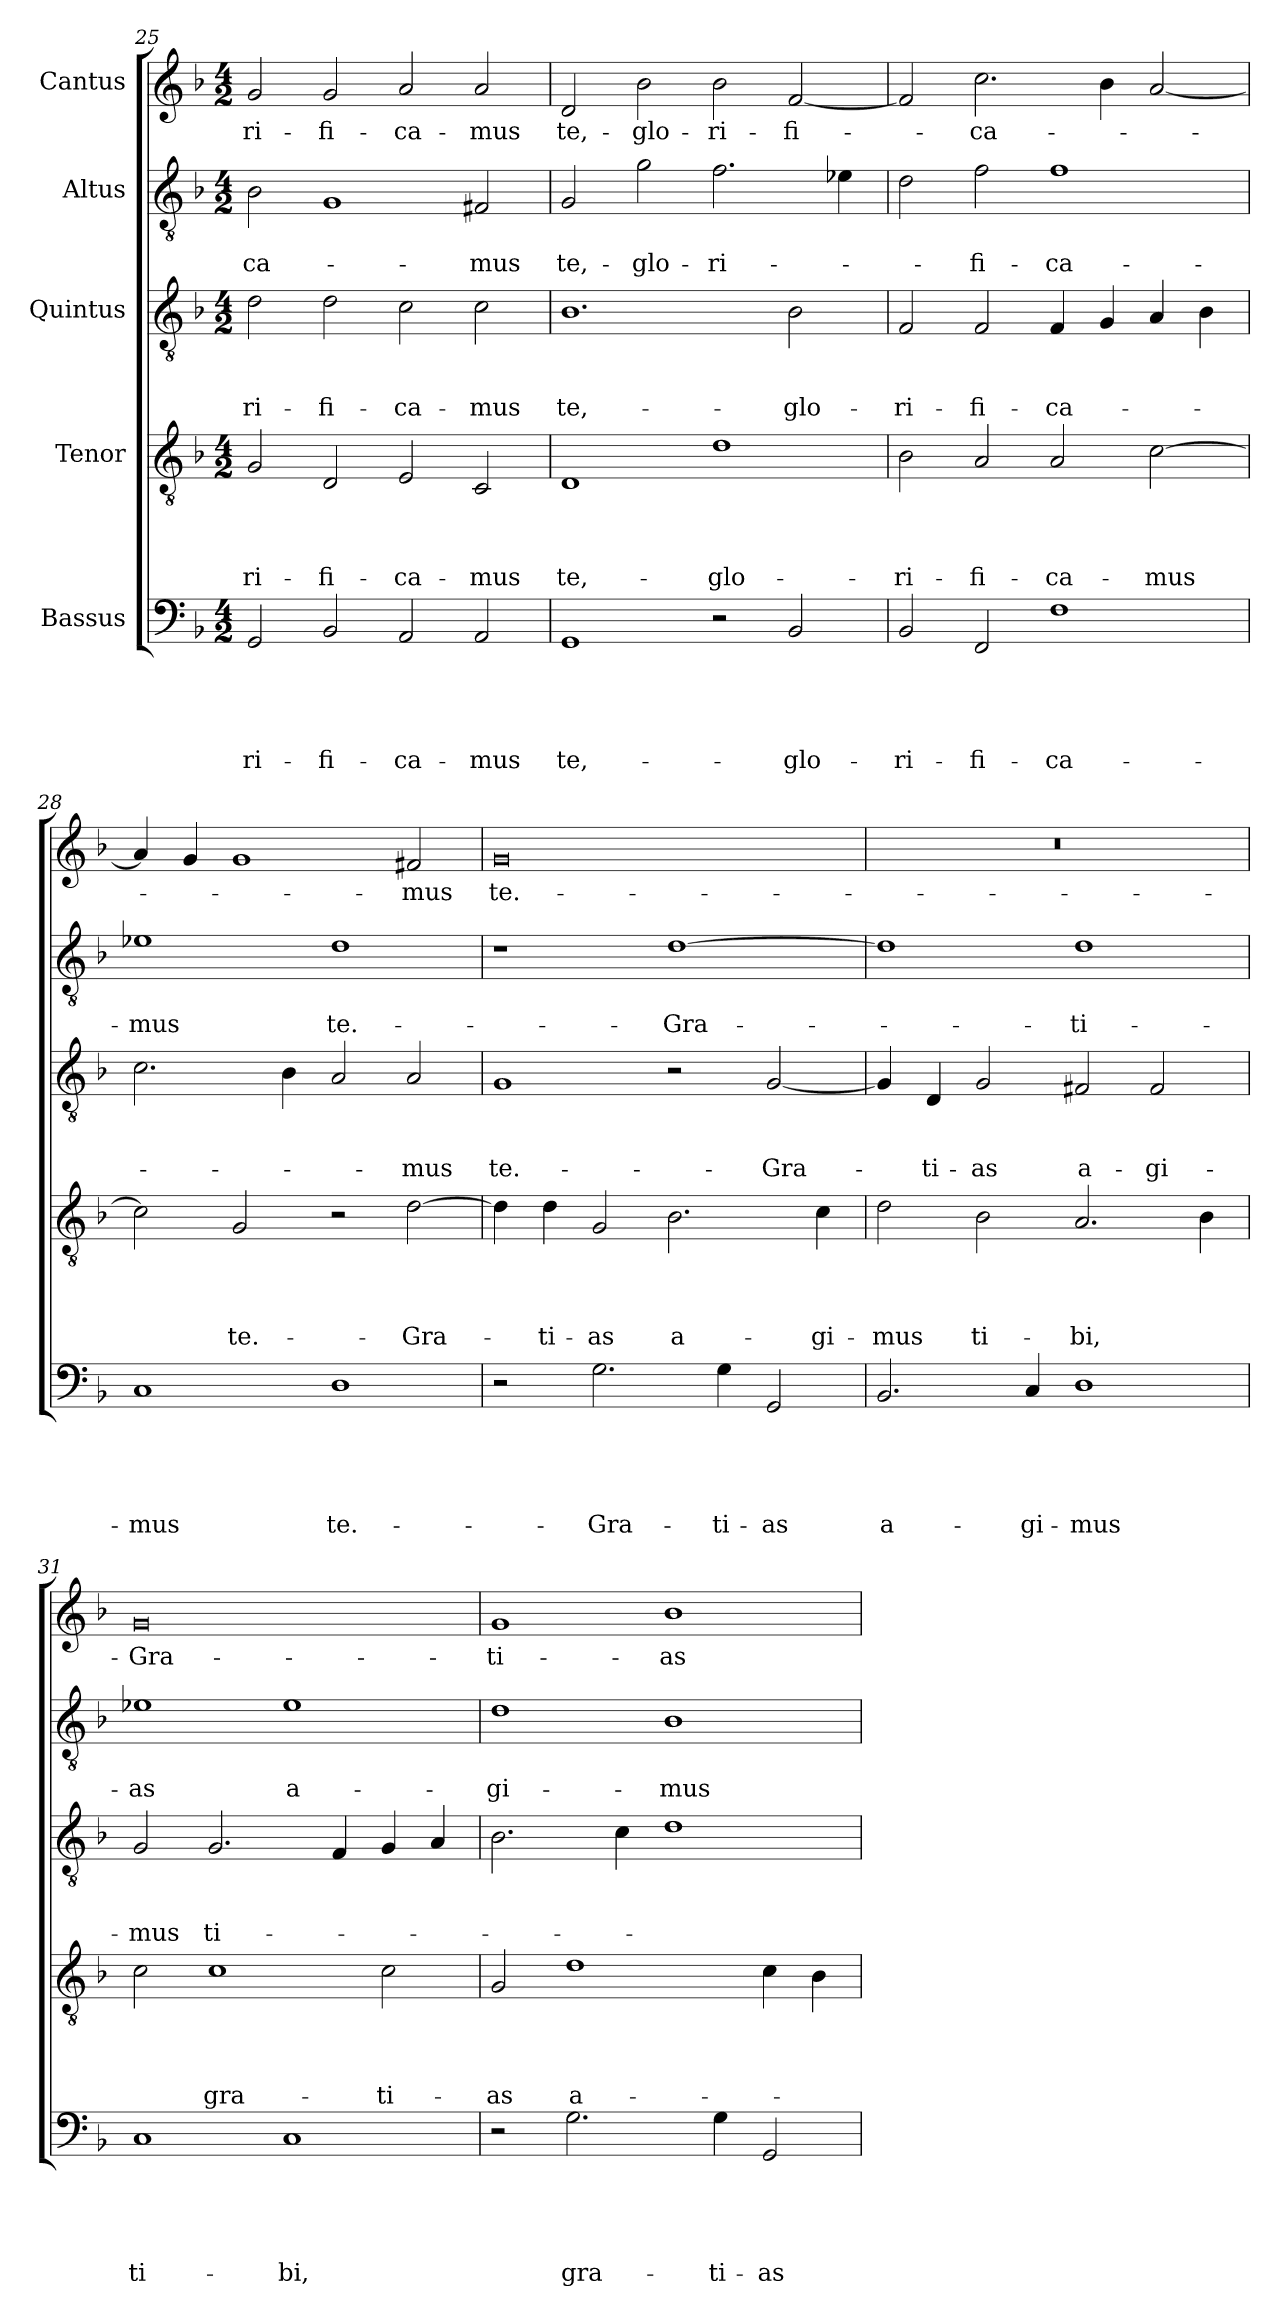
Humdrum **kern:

**kern	**text	**text	**text	**text	**text	**kern	**text	**text	**text	**text	**kern	**text	**text	**text	**kern	**text	**text	**kern	**text
*part5	*part5	*part5	*part5	*part5	*part5	*part4	*part4	*part4	*part4	*part4	*part3	*part3	*part3	*part3	*part2	*part2	*part2	*part1	*part1
*staff5	*staff5	*staff5	*staff5	*staff5	*staff5	*staff4	*staff4	*staff4	*staff4	*staff4	*staff3	*staff3	*staff3	*staff3	*staff2	*staff2	*staff2	*staff1	*staff1
*I"Bassus	*	*	*	*	*	*I"Tenor	*	*	*	*	*I"Quintus	*	*	*	*I"Altus	*	*	*I"Cantus	*
*clefF4	*	*	*	*	*	*clefGv2	*	*	*	*	*clefGv2	*	*	*	*clefGv2	*	*	*clefG2	*
*k[b-]	*	*	*	*	*	*k[b-]	*	*	*	*	*k[b-]	*	*	*	*k[b-]	*	*	*k[b-]	*
*M4/2	*	*	*	*	*	*M4/2	*	*	*	*	*M4/2	*	*	*	*M4/2	*	*	*M4/2	*
=25	=25	=25	=25	=25	=25	=25	=25	=25	=25	=25	=25	=25	=25	=25	=25	=25	=25	=25	=25
2GG/	.	.	.	.	-ri-	2G/	.	.	.	-ri-	2d\	.	.	-ri-	2B-\	.	-ca-	2g/	-ri-
2BB-/	.	.	.	.	-fi-	2D/	.	.	.	-fi-	2d\	.	.	-fi-	1G/	.	.	2g/	-fi-
2AA/	.	.	.	.	-ca-	2E/	.	.	.	-ca-	2c\	.	.	-ca-	.	.	.	2a/	-ca-
2AA/	.	.	.	.	-mus	2C/	.	.	.	-mus	2c\	.	.	-mus	2F#X/	.	-mus	2a/	-mus
=26	=26	=26	=26	=26	=26	=26	=26	=26	=26	=26	=26	=26	=26	=26	=26	=26	=26	=26	=26
1GG/	.	.	.	.	te,-	1D/	.	.	.	te,-	1.B-\	.	.	te,-	2G/	.	te,-	2d/	te,-
.	.	.	.	.	.	.	.	.	.	.	.	.	.	.	2g\	.	glo-	2b-\	glo-
2r	.	.	.	.	.	1d\	.	.	.	glo-	.	.	.	.	2.f\	.	-ri-	2b-\	-ri-
2BB-/	.	.	.	.	glo-	.	.	.	.	.	2B-\	.	.	glo-	.	.	.	[2f/	-fi-
.	.	.	.	.	.	.	.	.	.	.	.	.	.	.	4e-X\	.	.	.	.
=27	=27	=27	=27	=27	=27	=27	=27	=27	=27	=27	=27	=27	=27	=27	=27	=27	=27	=27	=27
2BB-/	.	.	.	.	-ri-	2B-\	.	.	.	-ri-	2F/	.	.	-ri-	2d\	.	.	2f/]	.
2FF/	.	.	.	.	-fi-	2A/	.	.	.	-fi-	2F/	.	.	-fi-	2f\	.	-fi-	2.cc\	-ca-
1F\	.	.	.	.	-ca-	2A/	.	.	.	-ca-	4F/	.	.	-ca-	1f\	.	-ca-	.	.
.	.	.	.	.	.	.	.	.	.	.	4G/	.	.	.	.	.	.	4b-\	.
.	.	.	.	.	.	[2c\	.	.	.	-mus	4A/	.	.	.	.	.	.	[2a/	.
.	.	.	.	.	.	.	.	.	.	.	4B-\	.	.	.	.	.	.	.	.
=28	=28	=28	=28	=28	=28	=28	=28	=28	=28	=28	=28	=28	=28	=28	=28	=28	=28	=28	=28
1C/	.	.	.	.	-mus	2c\]	.	.	.	.	2.c\	.	.	.	1e-X\	.	-mus	4a/]	.
.	.	.	.	.	.	.	.	.	.	.	.	.	.	.	.	.	.	4g/	.
.	.	.	.	.	.	2G/	.	.	.	te.-	.	.	.	.	.	.	.	1g/	.
.	.	.	.	.	.	.	.	.	.	.	4B-\	.	.	.	.	.	.	.	.
1D\	.	.	.	.	te.-	2r	.	.	.	.	2A/	.	.	.	1d\	.	te.-	.	.
.	.	.	.	.	.	[2d\	.	.	.	Gra-	2A/	.	.	-mus	.	.	.	2f#X/	-mus
=29	=29	=29	=29	=29	=29	=29	=29	=29	=29	=29	=29	=29	=29	=29	=29	=29	=29	=29	=29
2r	.	.	.	.	.	4d\]	.	.	.	.	1G/	.	.	te.-	1r	.	.	0g/	te.-
.	.	.	.	.	.	4d\	.	.	.	-ti-	.	.	.	.	.	.	.	.	.
2.G\	.	.	.	.	Gra-	2G/	.	.	.	-as	.	.	.	.	.	.	.	.	.
.	.	.	.	.	.	2.B-\	.	.	.	a-	2r	.	.	.	[1d\	.	Gra-	.	.
4G\	.	.	.	.	-ti-	.	.	.	.	.	.	.	.	.	.	.	.	.	.
2GG/	.	.	.	.	-as	.	.	.	.	.	[2G/	.	.	Gra-	.	.	.	.	.
.	.	.	.	.	.	4c\	.	.	.	-gi-	.	.	.	.	.	.	.	.	.
=30	=30	=30	=30	=30	=30	=30	=30	=30	=30	=30	=30	=30	=30	=30	=30	=30	=30	=30	=30
2.BB-/	.	.	.	.	a-	2d\	.	.	.	-mus	4G/]	.	.	.	1d\]	.	.	0r	.
.	.	.	.	.	.	.	.	.	.	.	4D/	.	.	-ti-	.	.	.	.	.
.	.	.	.	.	.	2B-\	.	.	.	ti-	2G/	.	.	-as	.	.	.	.	.
4C/	.	.	.	.	-gi-	.	.	.	.	.	.	.	.	.	.	.	.	.	.
1D\	.	.	.	.	-mus	2.A/	.	.	.	-bi,	2F#X/	.	.	a-	1d\	.	-ti-	.	.
.	.	.	.	.	.	.	.	.	.	.	2F#/	.	.	-gi-	.	.	.	.	.
.	.	.	.	.	.	4B-\	.	.	.	.	.	.	.	.	.	.	.	.	.
=31	=31	=31	=31	=31	=31	=31	=31	=31	=31	=31	=31	=31	=31	=31	=31	=31	=31	=31	=31
1C/	.	.	.	.	ti-	2c\	.	.	.	.	2G/	.	.	-mus	1e-X\	.	-as	0g/	Gra-
.	.	.	.	.	.	1c\	.	.	.	gra-	2.G/	.	.	ti-	.	.	.	.	.
1C/	.	.	.	.	-bi,	.	.	.	.	.	.	.	.	.	1e-\	.	a-	.	.
.	.	.	.	.	.	.	.	.	.	.	4F/	.	.	.	.	.	.	.	.
.	.	.	.	.	.	2c\	.	.	.	-ti-	4G/	.	.	.	.	.	.	.	.
.	.	.	.	.	.	.	.	.	.	.	4A/	.	.	.	.	.	.	.	.
=32	=32	=32	=32	=32	=32	=32	=32	=32	=32	=32	=32	=32	=32	=32	=32	=32	=32	=32	=32
2r	.	.	.	.	.	2G/	.	.	.	-as	2.B-\	.	.	.	1d\	.	-gi-	1g/	-ti-
2.G\	.	.	.	.	gra-	1d\	.	.	.	a-	.	.	.	.	.	.	.	.	.
.	.	.	.	.	.	.	.	.	.	.	4c\	.	.	.	.	.	.	.	.
.	.	.	.	.	.	.	.	.	.	.	1d\	.	.	.	1B-\	.	-mus	1b-\	-as
4G\	.	.	.	.	-ti-	.	.	.	.	.	.	.	.	.	.	.	.	.	.
2GG/	.	.	.	.	-as	4c\	.	.	.	.	.	.	.	.	.	.	.	.	.
.	.	.	.	.	.	4B-\	.	.	.	.	.	.	.	.	.	.	.	.	.
=	=	=	=	=	=	=	=	=	=	=	=	=	=	=	=	=	=	=	=
*-	*-	*-	*-	*-	*-	*-	*-	*-	*-	*-	*-	*-	*-	*-	*-	*-	*-	*-	*-
